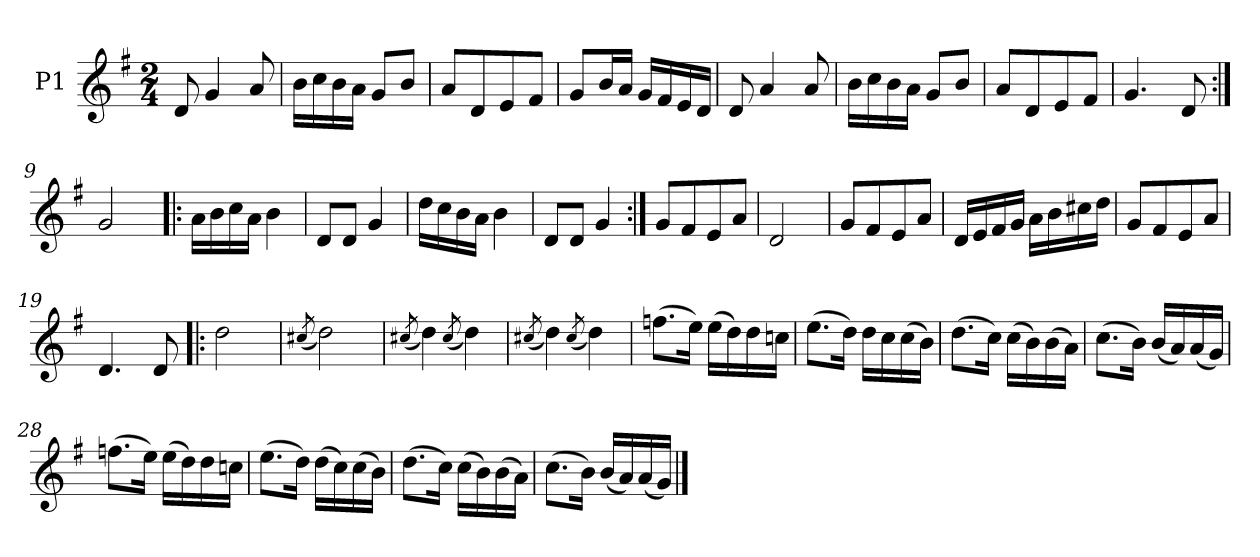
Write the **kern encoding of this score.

**kern
*part1
*staff1
*I"P1
*clefG2
*k[f#]
*G:
*M2/4
=1
8d
4g
8a
=2
16bLL
16cc
16b
16aJJ
8gL
8bJ
=3
8aL
8d
8e
8f#J
=4
8gL
16bL
16aJJ
16gLL
16f#
16e
16dJJ
=5
8d
4a
8a
=6
16bLL
16cc
16b
16aJJ
8gL
8bJ
=7
8aL
8d
8e
8f#J
=8
4.g
8d
=9:|!
2g
=10!|:
16aLL
16b
16cc
16aJJ
4b
=11
8dL
8dJ
4g
=12
16ddLL
16cc
16b
16aJJ
4b
=13
8dL
8dJ
4g
=14:|!
8gL
8f#
8e
8aJ
=15
2d
=16
8gL
8f#
8e
8aJ
=17
16dLL
16e
16f#
16gJJ
16aLL
16b
16cc#X
16ddJJ
=18
8gL
8f#
8e
8aJ
=19
4.d
8d
=20!|:
2dd
=21
(8qcc#X/
2dd)
=22
(8qcc#X/
4dd)
(8qcc#/
4dd)
=23
(8qcc#X/
4dd)
(8qcc#/
4dd)
=24
(8.ffnL
16eeJk)
(16eeLL
16dd)
16dd
16ccnJJ
=25
(8.eeL
16ddJk)
16ddLL
16cc
(16cc
16bJJ)
=26
(8.ddL
16ccJk)
(16ccLL
16b)
(16b
16aJJ)
=27
(8.ccL
16bJk)
(16bLL
16a)
(16a
16gJJ)
=28
(8.ffnL
16eeJk)
(16eeLL
16dd)
16dd
16ccnJJ
=29
(8.eeL
16ddJk)
(16ddLL
16cc)
(16cc
16bJJ)
=30
(8.ddL
16ccJk)
(16ccLL
16b)
(16b
16aJJ)
=31
(8.ccL
16bJk)
(16bLL
16a)
(16a
16gJJ)
==
*-
